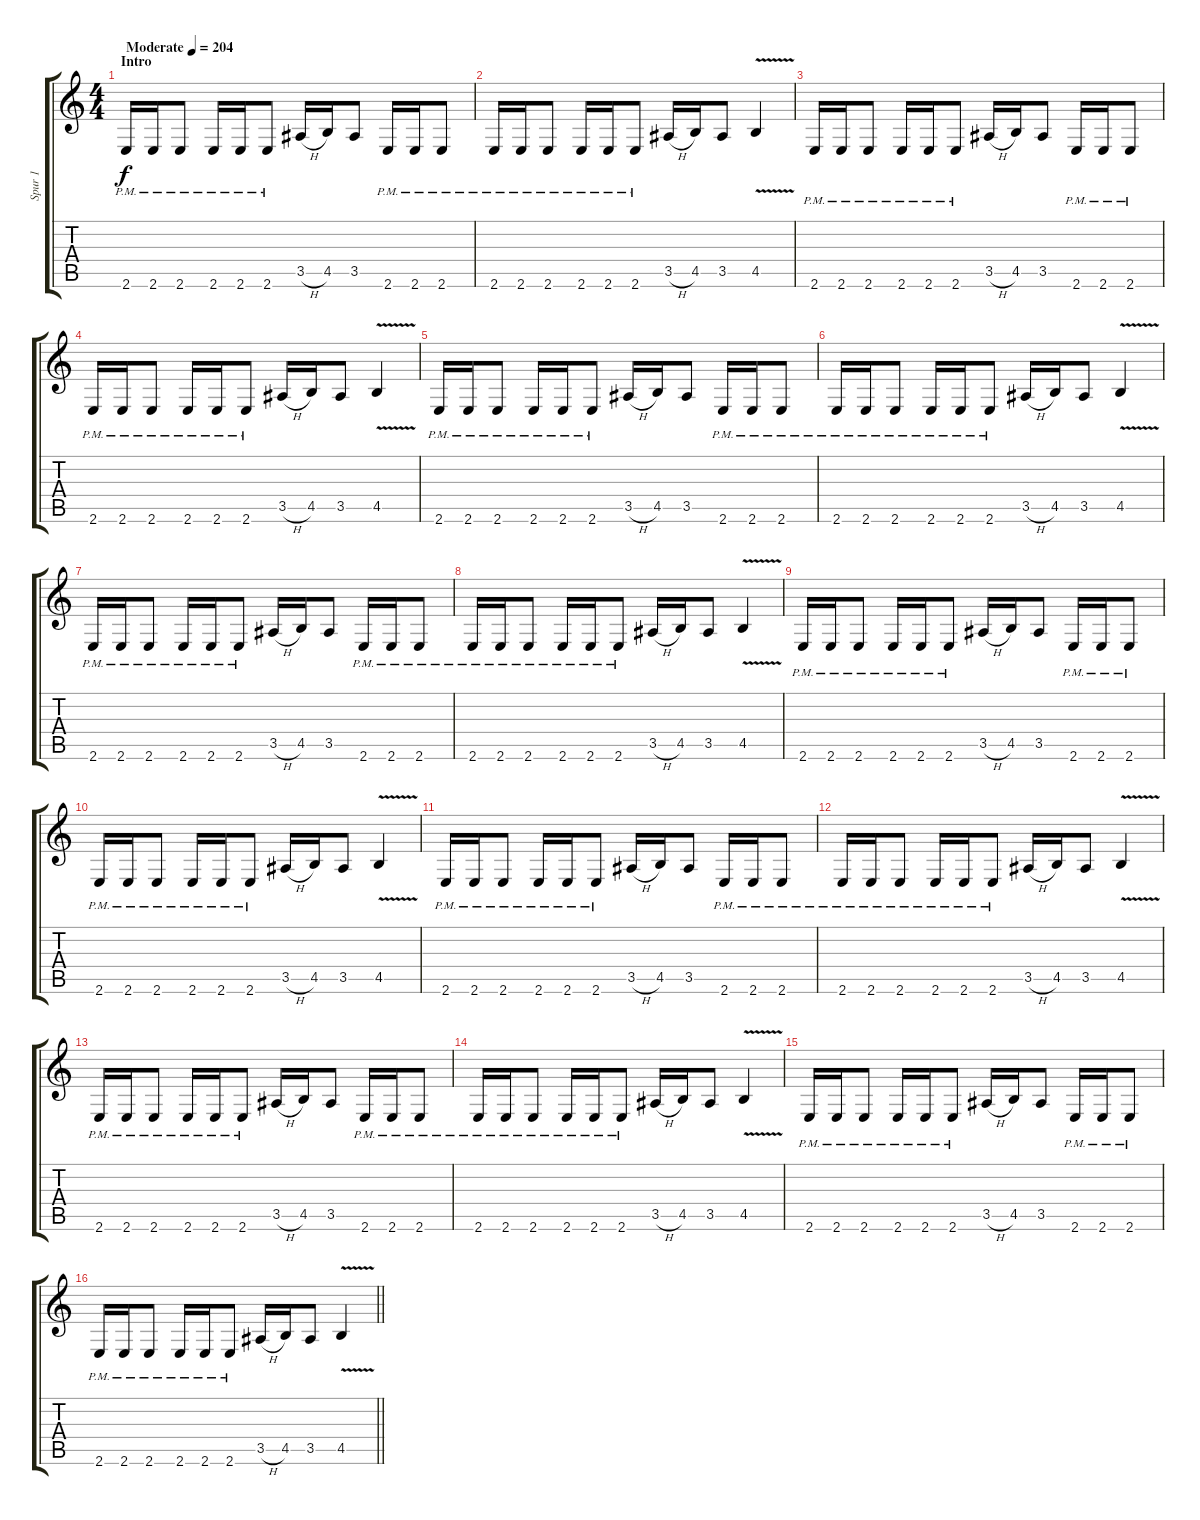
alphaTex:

\track ("Spur 1" "Spur 1") {instrument distortionguitar}
\staff {score tabs}
\tuning (D4 A3 F3 C3 G2 D2) {hide}
\ts (4 4)
\section ("" "Intro")
\tempo (204 "Moderate")
\clef g2
\ks c
2.6{pm}.16{dy f instrument distortionguitar} 2.6{pm}.16 2.6{pm}.8 2.6{pm}.16 2.6{pm}.16 2.6{pm}.8 3.5{h}.16 4.5.16 3.5.8 2.6{pm}.16 2.6{pm}.16 2.6{pm}.8 |
2.6{pm}.16 2.6{pm}.16 2.6{pm}.8 2.6{pm}.16 2.6{pm}.16 2.6{pm}.8 3.5{h}.16 4.5.16 3.5.8 4.5{v}.4 |
2.6{pm}.16 2.6{pm}.16 2.6{pm}.8 2.6{pm}.16 2.6{pm}.16 2.6{pm}.8 3.5{h}.16 4.5.16 3.5.8 2.6{pm}.16 2.6{pm}.16 2.6{pm}.8 |
2.6{pm}.16 2.6{pm}.16 2.6{pm}.8 2.6{pm}.16 2.6{pm}.16 2.6{pm}.8 3.5{h}.16 4.5.16 3.5.8 4.5{v}.4 |
2.6{pm}.16 2.6{pm}.16 2.6{pm}.8 2.6{pm}.16 2.6{pm}.16 2.6{pm}.8 3.5{h}.16 4.5.16 3.5.8 2.6{pm}.16 2.6{pm}.16 2.6{pm}.8 |
2.6{pm}.16 2.6{pm}.16 2.6{pm}.8 2.6{pm}.16 2.6{pm}.16 2.6{pm}.8 3.5{h}.16 4.5.16 3.5.8 4.5{v}.4 |
2.6{pm}.16 2.6{pm}.16 2.6{pm}.8 2.6{pm}.16 2.6{pm}.16 2.6{pm}.8 3.5{h}.16 4.5.16 3.5.8 2.6{pm}.16 2.6{pm}.16 2.6{pm}.8 |
2.6{pm}.16 2.6{pm}.16 2.6{pm}.8 2.6{pm}.16 2.6{pm}.16 2.6{pm}.8 3.5{h}.16 4.5.16 3.5.8 4.5{v}.4 |
2.6{pm}.16 2.6{pm}.16 2.6{pm}.8 2.6{pm}.16 2.6{pm}.16 2.6{pm}.8 3.5{h}.16 4.5.16 3.5.8 2.6{pm}.16 2.6{pm}.16 2.6{pm}.8 |
2.6{pm}.16 2.6{pm}.16 2.6{pm}.8 2.6{pm}.16 2.6{pm}.16 2.6{pm}.8 3.5{h}.16 4.5.16 3.5.8 4.5{v}.4 |
2.6{pm}.16 2.6{pm}.16 2.6{pm}.8 2.6{pm}.16 2.6{pm}.16 2.6{pm}.8 3.5{h}.16 4.5.16 3.5.8 2.6{pm}.16 2.6{pm}.16 2.6{pm}.8 |
2.6{pm}.16 2.6{pm}.16 2.6{pm}.8 2.6{pm}.16 2.6{pm}.16 2.6{pm}.8 3.5{h}.16 4.5.16 3.5.8 4.5{v}.4 |
2.6{pm}.16 2.6{pm}.16 2.6{pm}.8 2.6{pm}.16 2.6{pm}.16 2.6{pm}.8 3.5{h}.16 4.5.16 3.5.8 2.6{pm}.16 2.6{pm}.16 2.6{pm}.8 |
2.6{pm}.16 2.6{pm}.16 2.6{pm}.8 2.6{pm}.16 2.6{pm}.16 2.6{pm}.8 3.5{h}.16 4.5.16 3.5.8 4.5{v}.4 |
2.6{pm}.16 2.6{pm}.16 2.6{pm}.8 2.6{pm}.16 2.6{pm}.16 2.6{pm}.8 3.5{h}.16 4.5.16 3.5.8 2.6{pm}.16 2.6{pm}.16 2.6{pm}.8 |
\barLineRight lightlight
2.6{pm}.16 2.6{pm}.16 2.6{pm}.8 2.6{pm}.16 2.6{pm}.16 2.6{pm}.8 3.5{h}.16 4.5.16 3.5.8 4.5{v}.4
